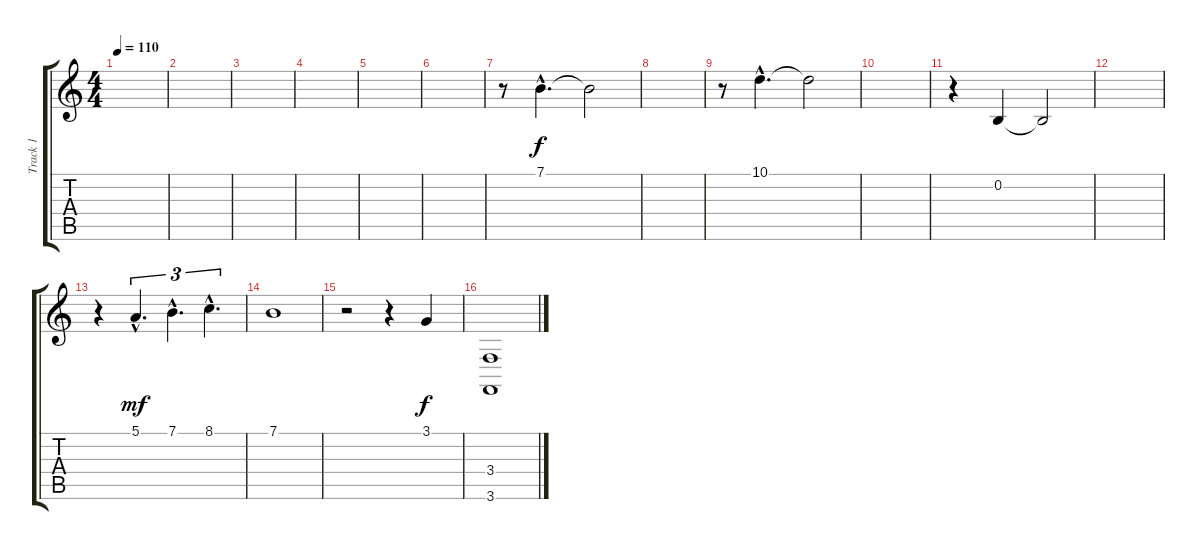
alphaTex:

\track ("Track 1" "Track 1") {instrument electricpiano1}
\staff {score tabs}
\tuning (E4 B3 G3 D3 A2 D2) {hide}
\ts (4 4)
\tempo 110
\clef g2
\ks c
|
|
|
|
|
|
r.8 7.1{hac}.4{d} 7.1{t}.2 |
|
r.8 10.1{hac}.4{d} 10.1{t}.2 |
|
r.4 0.2.4 0.2{t}.2 |
|
r.4 5.1{hac}.4{d tu (3 2) dy mf} 7.1{hac}.4{d tu (3 2)} 8.1{hac}.4{d tu (3 2)} |
7.1.1 |
r.2 r.4 3.1.4{dy f} |
(3.4 3.6).1
